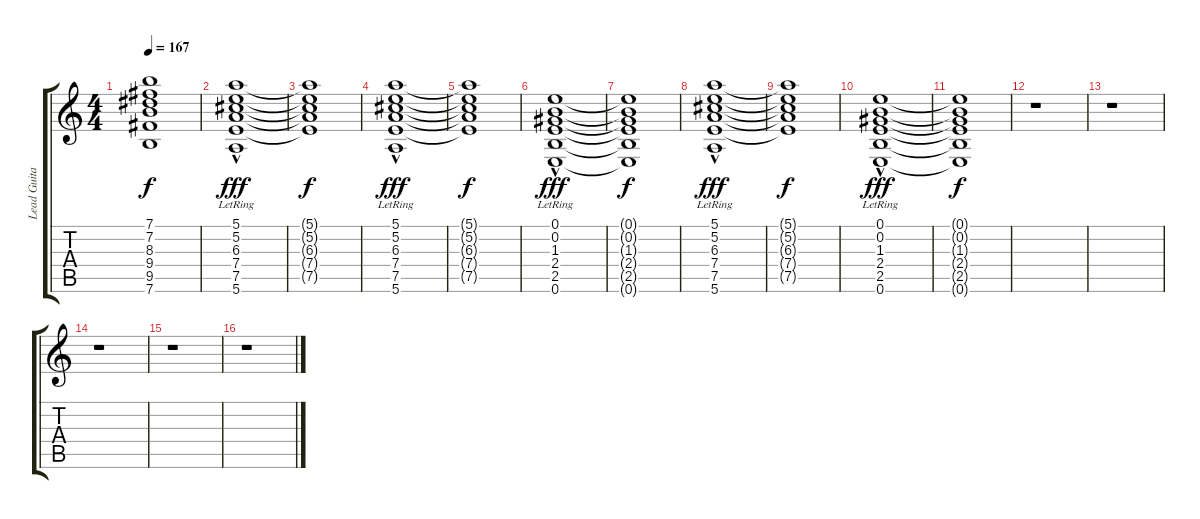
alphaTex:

\track ("Lead Guitar" "Lead Guita") {instrument distortionguitar}
\staff {score tabs}
\tuning (E4 B3 G3 D3 A2 E2) {hide}
\ts (4 4)
\tempo 167
\clef g2
\ks c
(7.1{t} 7.2{t} 8.3{t} 9.4{t} 9.5{t} 7.6{t}).1{dy f} |
(5.1{hac lr} 5.2{hac lr} 6.3{hac lr} 7.4{hac lr} 7.5{hac lr} 5.6).1{dy fff} |
(5.1{t} 5.2{t} 6.3{t} 7.4{t} 7.5{t}).1{dy f} |
(5.1{hac lr} 5.2{hac lr} 6.3{hac lr} 7.4{hac lr} 7.5{hac lr} 5.6).1{dy fff} |
(5.1{t} 5.2{t} 6.3{t} 7.4{t} 7.5{t}).1{dy f} |
(0.1{hac lr} 0.2{hac lr} 1.3{hac lr} 2.4{hac lr} 2.5{hac lr} 0.6{hac lr}).1{dy fff} |
(0.1{t} 0.2{t} 1.3{t} 2.4{t} 2.5{t} 0.6{t}).1{dy f} |
(5.1{hac lr} 5.2{hac lr} 6.3{hac lr} 7.4{hac lr} 7.5{hac lr} 5.6).1{dy fff} |
(5.1{t} 5.2{t} 6.3{t} 7.4{t} 7.5{t}).1{dy f} |
(0.1{hac lr} 0.2{hac lr} 1.3{hac lr} 2.4{hac lr} 2.5{hac lr} 0.6{hac lr}).1{dy fff} |
(0.1{t} 0.2{t} 1.3{t} 2.4{t} 2.5{t} 0.6{t}).1{dy f} |
r.1 |
r.1 |
r.1 |
r.1 |
r.1
